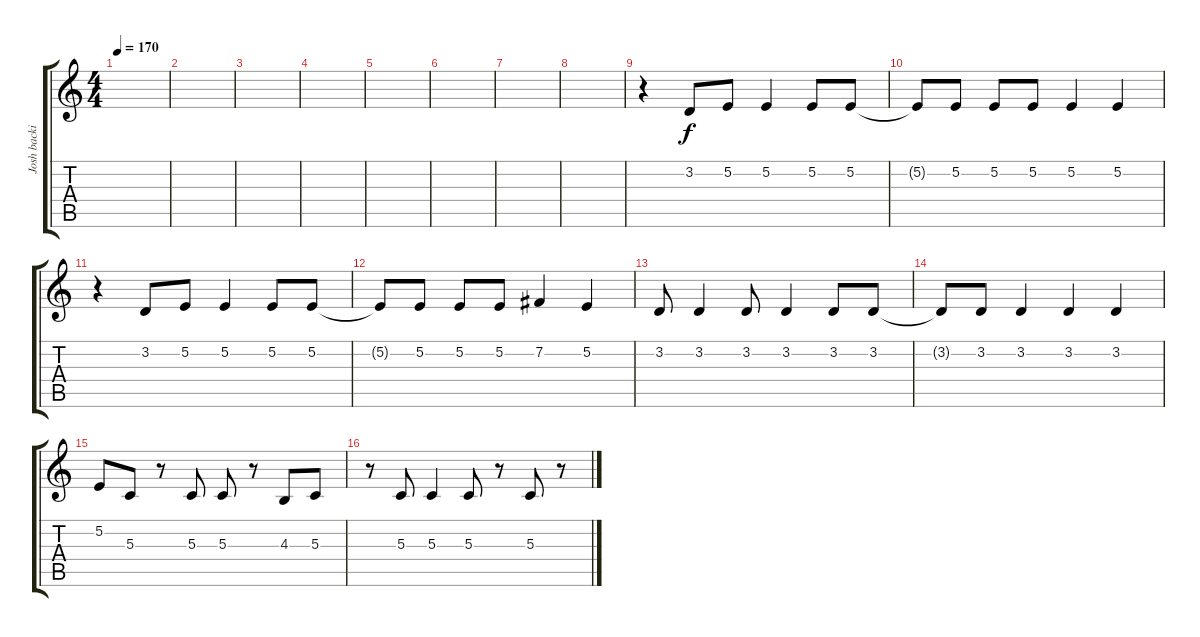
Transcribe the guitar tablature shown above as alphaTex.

\track ("Josh backing vocals" "Josh backi") {instrument synthvoice}
\staff {score tabs}
\tuning (E4 B3 G3 D3 A2 E2) {hide}
\ts (4 4)
\tempo 170
\clef g2
\ks c
|
|
|
|
|
|
|
|
r.4 3.2.8 5.2.8 5.2.4 5.2.8 5.2.8 |
5.2{t}.8 5.2.8 5.2.8 5.2.8 5.2.4 5.2.4 |
r.4 3.2.8 5.2.8 5.2.4 5.2.8 5.2.8 |
5.2{t}.8 5.2.8 5.2.8 5.2.8 7.2.4 5.2.4 |
3.2.8 3.2.4 3.2.8 3.2.4 3.2.8 3.2.8 |
3.2{t}.8 3.2.8 3.2.4 3.2.4 3.2.4 |
5.2.8 5.3.8 r.8 5.3.8 5.3.8 r.8 4.3.8 5.3.8 |
r.8 5.3.8 5.3.4 5.3.8 r.8 5.3.8 r.8
